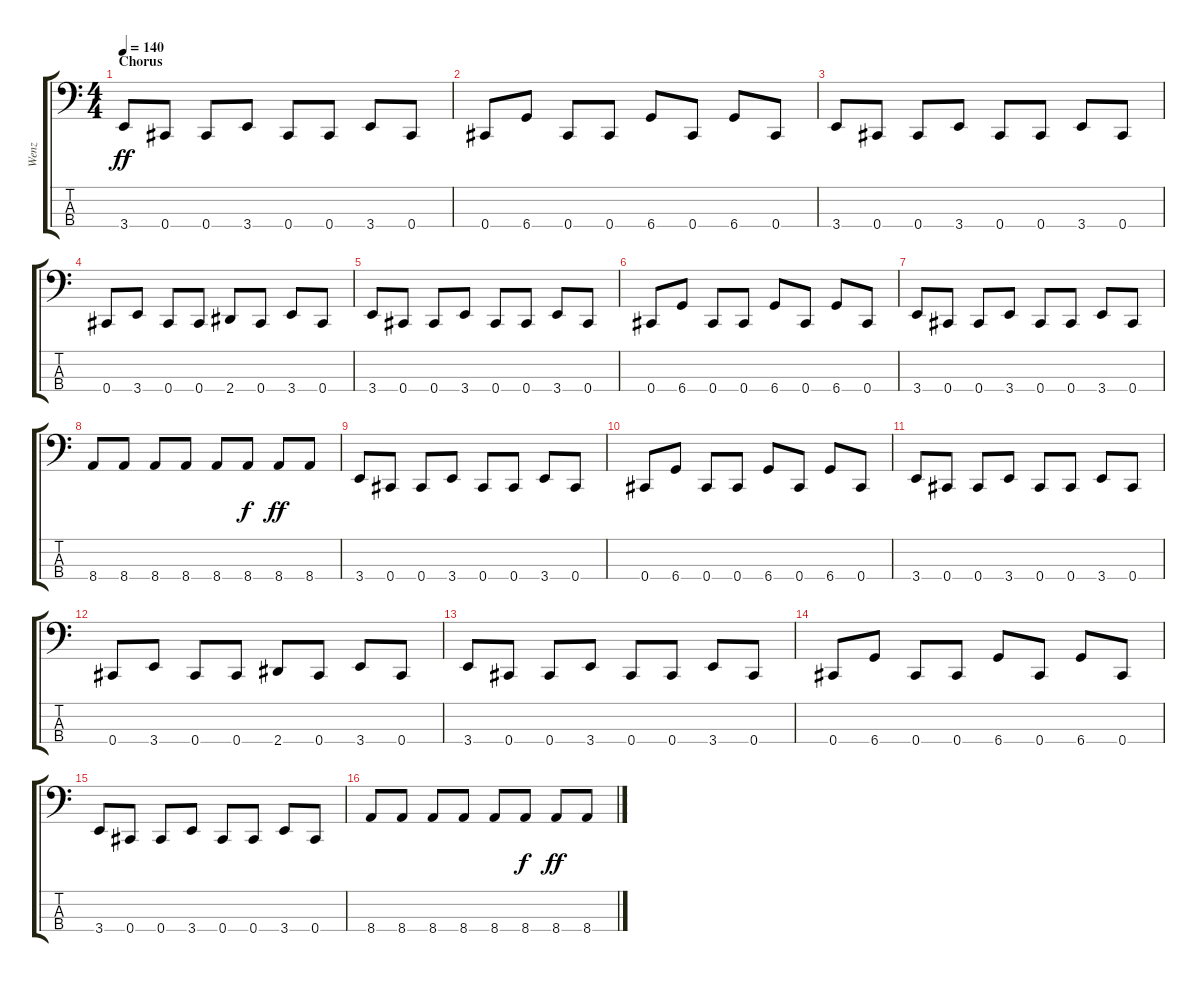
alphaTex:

\track ("Wenz" "Wenz") {instrument electricbasspick}
\staff {score tabs}
\tuning (Gb2 Db2 Ab1 Db1) {hide}
\ts (4 4)
\section ("" "Chorus ")
\tempo 140
\clef f4
\ks c
3.4.8{dy ff} 0.4.8 0.4.8 3.4.8 0.4.8 0.4.8 3.4.8 0.4.8 |
0.4.8 6.4.8 0.4.8 0.4.8 6.4.8 0.4.8 6.4.8 0.4.8 |
3.4.8 0.4.8 0.4.8 3.4.8 0.4.8 0.4.8 3.4.8 0.4.8 |
0.4.8 3.4.8 0.4.8 0.4.8 2.4.8 0.4.8 3.4.8 0.4.8 |
3.4.8 0.4.8 0.4.8 3.4.8 0.4.8 0.4.8 3.4.8 0.4.8 |
0.4.8 6.4.8 0.4.8 0.4.8 6.4.8 0.4.8 6.4.8 0.4.8 |
3.4.8 0.4.8 0.4.8 3.4.8 0.4.8 0.4.8 3.4.8 0.4.8 |
8.4.8 8.4.8 8.4.8 8.4.8 8.4.8 8.4.8{dy f} 8.4.8{dy ff} 8.4.8 |
3.4.8 0.4.8 0.4.8 3.4.8 0.4.8 0.4.8 3.4.8 0.4.8 |
0.4.8 6.4.8 0.4.8 0.4.8 6.4.8 0.4.8 6.4.8 0.4.8 |
3.4.8 0.4.8 0.4.8 3.4.8 0.4.8 0.4.8 3.4.8 0.4.8 |
0.4.8 3.4.8 0.4.8 0.4.8 2.4.8 0.4.8 3.4.8 0.4.8 |
3.4.8 0.4.8 0.4.8 3.4.8 0.4.8 0.4.8 3.4.8 0.4.8 |
0.4.8 6.4.8 0.4.8 0.4.8 6.4.8 0.4.8 6.4.8 0.4.8 |
3.4.8 0.4.8 0.4.8 3.4.8 0.4.8 0.4.8 3.4.8 0.4.8 |
8.4.8 8.4.8 8.4.8 8.4.8 8.4.8 8.4.8{dy f} 8.4.8{dy ff} 8.4.8
